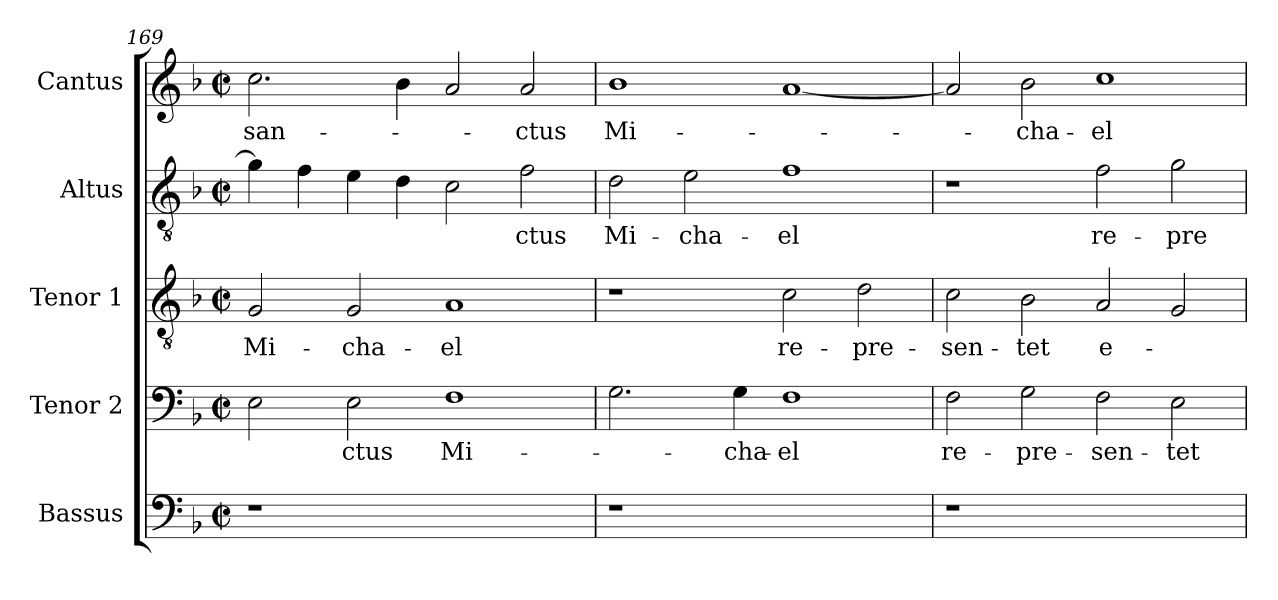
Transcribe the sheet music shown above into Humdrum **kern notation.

**kern	**kern	**text	**kern	**text	**kern	**text	**kern	**text
*part5	*part4	*part4	*part3	*part3	*part2	*part2	*part1	*part1
*staff5	*staff4	*staff4	*staff3	*staff3	*staff2	*staff2	*staff1	*staff1
*I"Bassus	*I"Tenor 2	*	*I"Tenor 1	*	*I"Altus	*	*I"Cantus	*
*clefF4	*clefF4	*	*clefGv2	*	*clefGv2	*	*clefG2	*
*k[b-]	*k[b-]	*	*k[b-]	*	*k[b-]	*	*k[b-]	*
*F:	*F:	*	*F:	*	*F:	*	*F:	*
*M2/2	*M2/2	*	*M2/2	*	*M2/2	*	*M2/2	*
*met(c|)	*met(c|)	*	*met(c|)	*	*met(c|)	*	*met(c|)	*
=169	=169	=169	=169	=169	=169	=169	=169	=169
!	!	!	!	!LO:LY:b:cj	!	!	!	!LO:LY:b:cj
1r	2E\	.	2G/	Mi-	4g\]	.	2.cc\	san-
.	.	.	.	.	4f\	.	.	.
!	!	!LO:LY:b:cj	!	!LO:LY:b:cj	!	!	!	!
.	2E\	-ctus	2G/	-cha-	4e\	.	.	.
.	.	.	.	.	4d\	.	4b-\	.
!	!	!LO:LY:b:cj	!	!LO:LY:b:cj	!	!	!	!
1ryy	1F	Mi-	1A	-el	2c\	.	2a/	.
!	!	!	!	!	!	!LO:LY:b:cj	!	!LO:LY:b:cj
.	.	.	.	.	2f\	-ctus	2a/	-ctus
=170	=170	=170	=170	=170	=170	=170	=170	=170
!	!	!	!	!	!	!LO:LY:b	!	!LO:LY:b:cj
1r	2.G\	.	1r	.	2d\	Mi-	1b-	Mi-
!	!	!	!	!	!	!LO:LY:b:rj	!	!
.	.	.	.	.	2e\	-cha-	.	.
!	!	!LO:LY:b:cj	!	!	!	!	!	!
.	4G\	-cha-	.	.	.	.	.	.
!	!	!LO:LY:b:rj	!	!LO:LY:b:cj	!	!LO:LY:b:cj	!	!
1ryy	1F	-el	2c\	re-	1f	-el	[<1a	.
!	!	!	!	!LO:LY:b:cj	!	!	!	!
.	.	.	2d\	-pre-	.	.	.	.
=171	=171	=171	=171	=171	=171	=171	=171	=171
!	!	!LO:LY:b:cj	!	!LO:LY:b	!	!	!	!
1r	2F\	re-	2c\	-sen-	1r	.	2a/]	.
!	!	!LO:LY:b	!	!LO:LY:b:rj	!	!	!	!LO:LY:b:cj
.	2G\	-pre-	2B-\	-tet	.	.	2b-\	-cha-
!	!	!LO:LY:b:cj	!	!LO:LY:b:cj	!	!LO:LY:b:cj	!	!LO:LY:b:cj
1ryy	2F\	-sen-	2A/	e-	2f\	re-	1cc	-el
!	!	!LO:LY:b:rj	!	!	!	!LO:LY:b:cj	!	!
.	2E\	-tet	2G/	.	2g\	-pre-	.	.
=	=	=	=	=	=	=	=	=
*-	*-	*-	*-	*-	*-	*-	*-	*-
